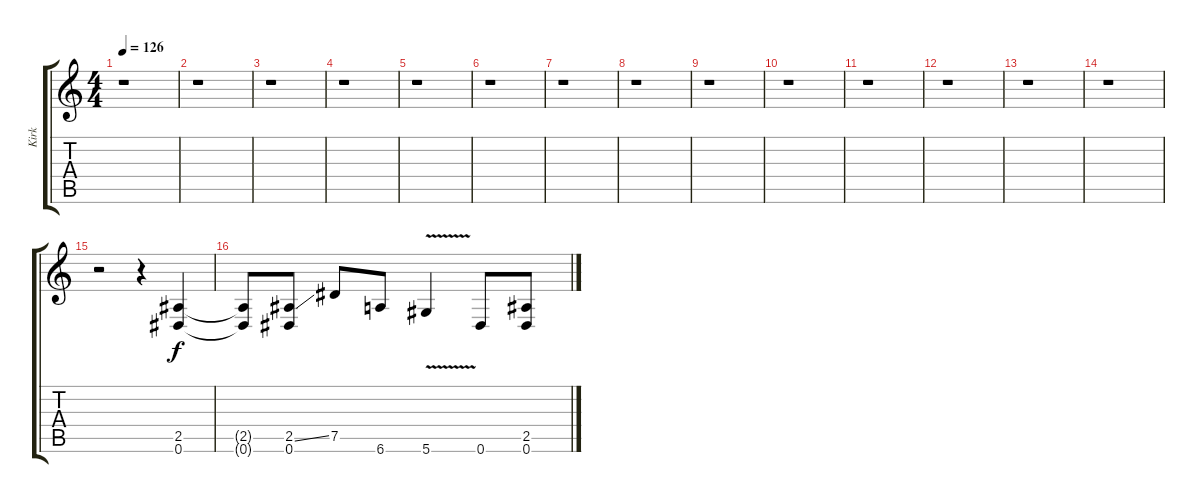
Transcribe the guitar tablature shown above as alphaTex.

\track ("Kirk" "Kirk") {instrument distortionguitar}
\staff {score tabs}
\tuning (Eb4 Bb3 Gb3 Db3 Ab2 Eb2) {hide}
\ts (4 4)
\tempo 126
\clef g2
\ks c
r.1{dy f} |
r.1 |
r.1 |
r.1 |
r.1 |
r.1 |
r.1 |
r.1 |
r.1 |
r.1 |
r.1 |
r.1 |
r.1 |
r.1 |
r.2 r.4 (2.5 0.6).4 |
(2.5{t} 0.6{t}).8 (2.5{ss} 0.6).8 7.5.8 6.6.8 5.6{v}.4 0.6.8 (2.5 0.6).8
